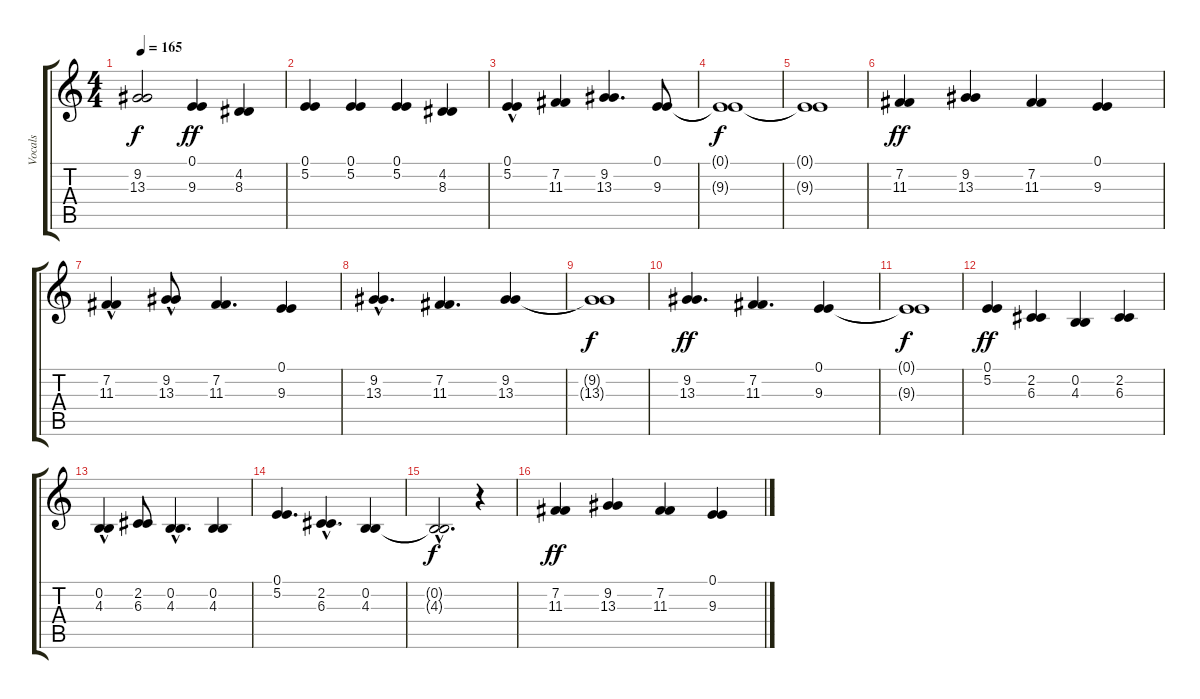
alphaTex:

\track ("Vocals" "Vocals") {instrument acousticgrandpiano}
\staff {score tabs}
\tuning (E4 B3 G3 D3 A2 E2) {hide}
\ts (4 4)
\tempo 165
\clef g2
\ks c
(9.2{t} 13.3{t}).2{dy f} (0.1 9.3).4{dy ff} (4.2 8.3).4 |
(0.1 5.2).4 (0.1 5.2).4 (0.1 5.2).4 (4.2 8.3).4 |
(0.1{hac} 5.2{hac}).4 (7.2 11.3).4 (9.2 13.3).4{d} (0.1 9.3).8 |
(0.1{t} 9.3{t}).1{dy f} |
(0.1{t} 9.3{t}).1 |
(7.2 11.3).4{dy ff} (9.2 13.3).4 (7.2 11.3).4 (0.1 9.3).4 |
(7.2{hac} 11.3{hac}).4 (9.2{hac} 13.3{hac}).8 (7.2 11.3).4{d} (0.1 9.3).4 |
(9.2{hac} 13.3{hac}).4{d} (7.2 11.3).4{d} (9.2 13.3).4 |
(9.2{t} 13.3{t}).1{dy f} |
(9.2 13.3).4{d dy ff} (7.2 11.3).4{d} (0.1 9.3).4 |
(0.1{t} 9.3{t}).1{dy f} |
(0.1 5.2).4{dy ff} (2.2 6.3).4 (0.2 4.3).4 (2.2 6.3).4 |
(0.2{hac} 4.3{hac}).4 (2.2 6.3).8 (0.2{hac} 4.3{hac}).4{d} (0.2 4.3).4 |
(0.1 5.2).4{d} (2.2{hac} 6.3{hac}).4{d} (0.2 4.3).4 |
(0.2{hac t} 4.3{hac t}).2{d dy f} r.4 |
(7.2 11.3).4{dy ff} (9.2 13.3).4 (7.2 11.3).4 (0.1 9.3).4
